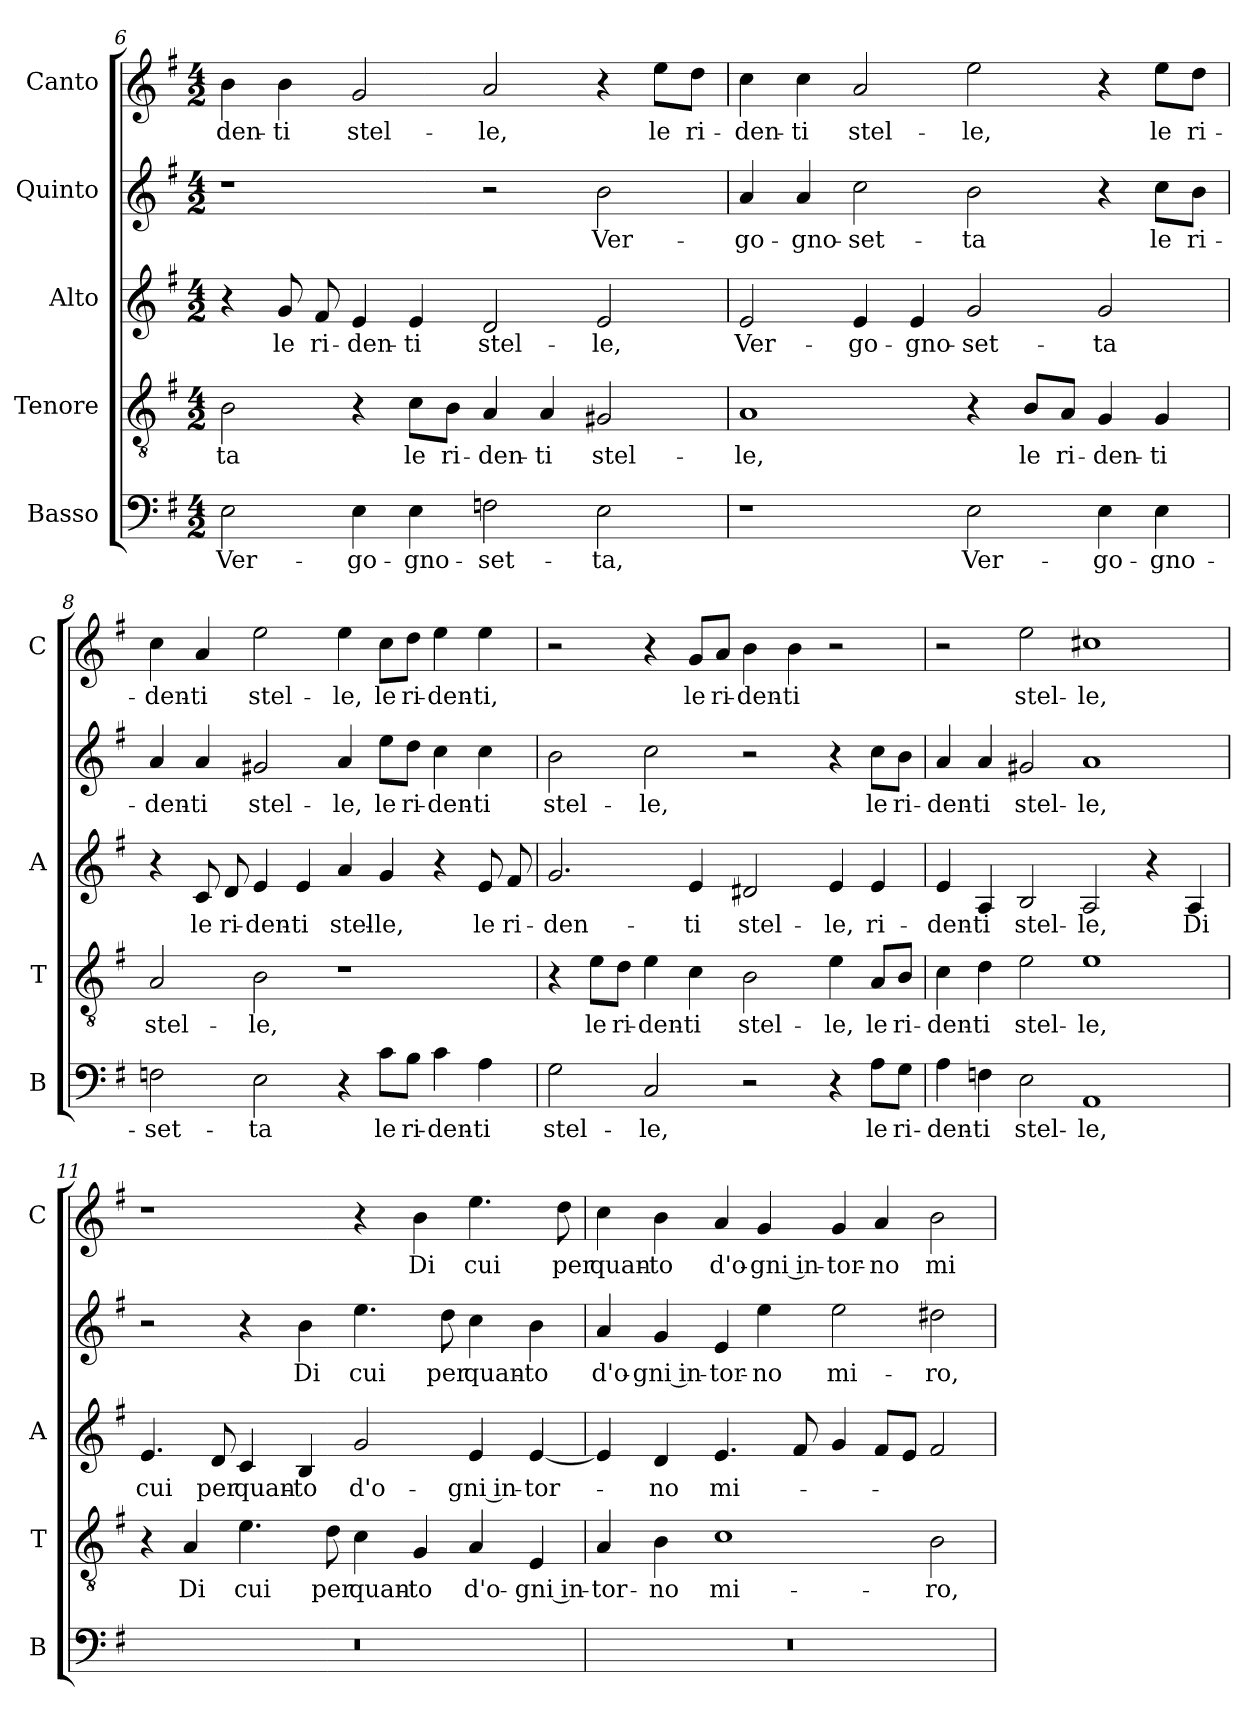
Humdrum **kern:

**kern	**text	**kern	**text	**kern	**text	**kern	**text	**kern	**text
*part5	*part5	*part4	*part4	*part3	*part3	*part2	*part2	*part1	*part1
*staff5	*staff5	*staff4	*staff4	*staff3	*staff3	*staff2	*staff2	*staff1	*staff1
*I"Basso	*	*I"Tenore	*	*I"Alto	*	*I"Quinto	*	*I"Canto	*
*I'B	*	*I'T	*	*I'A	*	*	*	*I'C	*
*clefF4	*	*clefGv2	*	*clefG2	*	*clefG2	*	*clefG2	*
*k[f#]	*	*k[f#]	*	*k[f#]	*	*k[f#]	*	*k[f#]	*
*G:	*	*G:	*	*G:	*	*G:	*	*G:	*
*M4/2	*	*M4/2	*	*M4/2	*	*M4/2	*	*M4/2	*
=6	=6	=6	=6	=6	=6	=6	=6	=6	=6
!	!LO:LY:b	!	!LO:LY:b	!	!	!	!	!	!LO:LY:b
2E\	Ver-	2B\	-ta	4r	.	1r	.	4b\	-den-
!	!	!	!	!	!LO:LY:b	!	!	!	!LO:LY:b
.	.	.	.	8g/	le	.	.	4b\	-ti
!	!	!	!	!	!LO:LY:b	!	!	!	!
.	.	.	.	8f#/	ri-	.	.	.	.
!	!LO:LY:b	!	!	!	!LO:LY:b	!	!	!	!LO:LY:b
4E\	-go-	4r	.	4e/	-den-	.	.	2g/	stel-
!	!LO:LY:b	!	!LO:LY:b	!	!LO:LY:b	!	!	!	!
4E\	-gno-	8c\L	le	4e/	-ti	.	.	.	.
!	!	!	!LO:LY:b	!	!	!	!	!	!
.	.	8B\J	ri-	.	.	.	.	.	.
!	!LO:LY:b	!	!LO:LY:b	!	!LO:LY:b	!	!	!	!LO:LY:b
2Fn\	-set-	4A/	-den-	2d/	stel-	2r	.	2a/	-le,
!	!	!	!LO:LY:b	!	!	!	!	!	!
.	.	4A/	-ti	.	.	.	.	.	.
!	!LO:LY:b	!	!LO:LY:b	!	!LO:LY:b	!	!LO:LY:b	!	!
2E\	-ta,	2G#X/	stel-	2e/	-le,	2b\	Ver-	4r	.
!	!	!	!	!	!	!	!	!	!LO:LY:b
.	.	.	.	.	.	.	.	8ee\L	le
!	!	!	!	!	!	!	!	!	!LO:LY:b
.	.	.	.	.	.	.	.	8dd\J	ri-
!!LO:LB:g=z
=7	=7	=7	=7	=7	=7	=7	=7	=7	=7
!	!	!	!LO:LY:b	!	!LO:LY:b	!	!LO:LY:b	!	!LO:LY:b
1r	.	1A	-le,	2e/	Ver-	4a/	-go-	4cc\	-den-
!	!	!	!	!	!	!	!LO:LY:b	!	!LO:LY:b
.	.	.	.	.	.	4a/	-gno-	4cc\	-ti
!	!	!	!	!	!LO:LY:b	!	!LO:LY:b	!	!LO:LY:b
.	.	.	.	4e/	-go-	2cc\	-set-	2a/	stel-
!	!	!	!	!	!LO:LY:b	!	!	!	!
.	.	.	.	4e/	-gno-	.	.	.	.
!	!LO:LY:b	!	!	!	!LO:LY:b	!	!LO:LY:b	!	!LO:LY:b
2E\	Ver-	4r	.	2g/	-set-	2b\	-ta	2ee\	-le,
!	!	!	!LO:LY:b	!	!	!	!	!	!
.	.	8B/L	le	.	.	.	.	.	.
!	!	!	!LO:LY:b	!	!	!	!	!	!
.	.	8A/J	ri-	.	.	.	.	.	.
!	!LO:LY:b	!	!LO:LY:b	!	!LO:LY:b	!	!	!	!
4E\	-go-	4G/	-den-	2g/	-ta	4r	.	4r	.
!	!LO:LY:b	!	!LO:LY:b	!	!	!	!LO:LY:b	!	!LO:LY:b
4E\	-gno-	4G/	-ti	.	.	8cc\L	le	8ee\L	le
!	!	!	!	!	!	!	!LO:LY:b	!	!LO:LY:b
.	.	.	.	.	.	8b\J	ri-	8dd\J	ri-
=8	=8	=8	=8	=8	=8	=8	=8	=8	=8
!	!LO:LY:b	!	!LO:LY:b	!	!	!	!LO:LY:b	!	!LO:LY:b
2Fn\	-set-	2A/	stel-	4r	.	4a/	-den-	4cc\	-den-
!	!	!	!	!	!LO:LY:b	!	!LO:LY:b	!	!LO:LY:b
.	.	.	.	8c/	le	4a/	-ti	4a/	-ti
!	!	!	!	!	!LO:LY:b	!	!	!	!
.	.	.	.	8d/	ri-	.	.	.	.
!	!LO:LY:b	!	!LO:LY:b	!	!LO:LY:b	!	!LO:LY:b	!	!LO:LY:b
2E\	-ta	2B\	-le,	4e/	-den-	2g#X/	stel-	2ee\	stel-
!	!	!	!	!	!LO:LY:b	!	!	!	!
.	.	.	.	4e/	-ti	.	.	.	.
!	!	!	!	!	!LO:LY:b	!	!LO:LY:b	!	!LO:LY:b
4r	.	1r	.	4a/	stel-	4a/	-le,	4ee\	-le,
!	!LO:LY:b	!	!	!	!LO:LY:b	!	!LO:LY:b	!	!LO:LY:b
8c\L	le	.	.	4g/	-le,	8ee\L	le	8cc\L	le
!	!LO:LY:b	!	!	!	!	!	!LO:LY:b	!	!LO:LY:b
8B\J	ri-	.	.	.	.	8dd\J	ri-	8dd\J	ri-
!	!LO:LY:b	!	!	!	!	!	!LO:LY:b	!	!LO:LY:b
4c\	-den-	.	.	4r	.	4cc\	-den-	4ee\	-den-
!	!LO:LY:b	!	!	!	!LO:LY:b	!	!LO:LY:b	!	!LO:LY:b
4A\	-ti	.	.	8e/	le	4cc\	-ti	4ee\	-ti,
!	!	!	!	!	!LO:LY:b	!	!	!	!
.	.	.	.	8f#/	ri-	.	.	.	.
=9	=9	=9	=9	=9	=9	=9	=9	=9	=9
!	!LO:LY:b	!	!	!	!LO:LY:b	!	!LO:LY:b	!	!
2G\	stel-	4r	.	2.g/	-den-	2b\	stel-	2r	.
!	!	!	!LO:LY:b	!	!	!	!	!	!
.	.	8e\L	le	.	.	.	.	.	.
!	!	!	!LO:LY:b	!	!	!	!	!	!
.	.	8d\J	ri-	.	.	.	.	.	.
!	!LO:LY:b	!	!LO:LY:b	!	!	!	!LO:LY:b	!	!
2C/	-le,	4e\	-den-	.	.	2cc\	-le,	4r	.
!	!	!	!LO:LY:b	!	!LO:LY:b	!	!	!	!LO:LY:b
.	.	4c\	-ti	4e/	-ti	.	.	8g/L	le
!	!	!	!	!	!	!	!	!	!LO:LY:b
.	.	.	.	.	.	.	.	8a/J	ri-
!	!	!	!LO:LY:b	!	!LO:LY:b	!	!	!	!LO:LY:b
2r	.	2B\	stel-	2d#X/	stel-	2r	.	4b\	-den-
!	!	!	!	!	!	!	!	!	!LO:LY:b
.	.	.	.	.	.	.	.	4b\	-ti
!	!	!	!LO:LY:b	!	!LO:LY:b	!	!	!	!
4r	.	4e\	-le,	4e/	-le,	4r	.	2r	.
!	!LO:LY:b	!	!LO:LY:b	!	!LO:LY:b	!	!LO:LY:b	!	!
8A\L	le	8A/L	le	4e/	ri-	8cc\L	le	.	.
!	!LO:LY:b	!	!LO:LY:b	!	!	!	!LO:LY:b	!	!
8G\J	ri-	8B/J	ri-	.	.	8b\J	ri-	.	.
!!LO:PB:g=z
=10	=10	=10	=10	=10	=10	=10	=10	=10	=10
!	!LO:LY:b	!	!LO:LY:b	!	!LO:LY:b	!	!LO:LY:b	!	!
4A\	-den-	4c\	-den-	4e/	-den-	4a/	-den-	2r	.
!	!LO:LY:b	!	!LO:LY:b	!	!LO:LY:b	!	!LO:LY:b	!	!
4Fn\	-ti	4d\	-ti	4A/	-ti	4a/	-ti	.	.
!	!LO:LY:b	!	!LO:LY:b	!	!LO:LY:b	!	!LO:LY:b	!	!LO:LY:b
2E\	stel-	2e\	stel-	2B/	stel-	2g#X/	stel-	2ee\	stel-
!	!LO:LY:b	!	!LO:LY:b	!	!LO:LY:b	!	!LO:LY:b	!	!LO:LY:b
1AA	-le,	1e	-le,	2A/	-le,	1a	-le,	1cc#X	-le,
.	.	.	.	4r	.	.	.	.	.
!	!	!	!	!	!LO:LY:b	!	!	!	!
.	.	.	.	4A/	Di	.	.	.	.
=11	=11	=11	=11	=11	=11	=11	=11	=11	=11
!	!	!	!	!	!LO:LY:b	!	!	!	!
0r	.	4r	.	4.e/	cui	2r	.	1r	.
!	!	!	!LO:LY:b	!	!	!	!	!	!
.	.	4A/	Di	.	.	.	.	.	.
!	!	!	!	!	!LO:LY:b	!	!	!	!
.	.	.	.	8d/	per	.	.	.	.
!	!	!	!LO:LY:b	!	!LO:LY:b	!	!	!	!
.	.	4.e\	cui	4c/	quan-	4r	.	.	.
!	!	!	!	!	!LO:LY:b	!	!LO:LY:b	!	!
.	.	.	.	4B/	-to	4b\	Di	.	.
!	!	!	!LO:LY:b	!	!	!	!	!	!
.	.	8d\	per	.	.	.	.	.	.
!	!	!	!LO:LY:b	!	!LO:LY:b	!	!LO:LY:b	!	!
.	.	4c\	quan-	2g/	d'o-	4.ee\	cui	4r	.
!	!	!	!LO:LY:b	!	!	!	!	!	!LO:LY:b
.	.	4G/	-to	.	.	.	.	4b\	Di
!	!	!	!	!	!	!	!LO:LY:b	!	!
.	.	.	.	.	.	8dd\	per	.	.
!	!	!	!LO:LY:b	!	!LO:LY:b	!	!LO:LY:b	!	!LO:LY:b
.	.	4A/	d'o-	4e/	-gni in-	4cc\	quan-	4.ee\	cui
!	!	!	!LO:LY:b	!	!LO:LY:b	!	!LO:LY:b	!	!
.	.	4E/	-gni in-	[4e/	-tor-	4b\	-to	.	.
!	!	!	!	!	!	!	!	!	!LO:LY:b
.	.	.	.	.	.	.	.	8dd\	per
=12	=12	=12	=12	=12	=12	=12	=12	=12	=12
!	!	!	!LO:LY:b	!	!	!	!LO:LY:b	!	!LO:LY:b
0r	.	4A/	-tor-	4e/]	.	4a/	d'o-	4cc\	quan-
!	!	!	!LO:LY:b	!	!LO:LY:b	!	!LO:LY:b	!	!LO:LY:b
.	.	4B\	-no	4d/	-no	4g/	-gni in-	4b\	-to
!	!	!	!LO:LY:b	!	!LO:LY:b	!	!LO:LY:b	!	!LO:LY:b
.	.	1c	mi-	4.e/	mi-	4e/	-tor-	4a/	d'o-
!	!	!	!	!	!	!	!LO:LY:b	!	!LO:LY:b
.	.	.	.	.	.	4ee\	-no	4g/	-gni in-
.	.	.	.	8f#/	.	.	.	.	.
!	!	!	!	!	!	!	!LO:LY:b	!	!LO:LY:b
.	.	.	.	4g/	.	2ee\	mi-	4g/	-tor-
!	!	!	!	!	!	!	!	!	!LO:LY:b
.	.	.	.	8f#/L	.	.	.	4a/	-no
.	.	.	.	8e/J	.	.	.	.	.
!	!	!	!LO:LY:b	!	!	!	!LO:LY:b	!	!LO:LY:b
.	.	2B\	-ro,	2f#/	.	2dd#X\	-ro,	2b\	mi-
=	=	=	=	=	=	=	=	=	=
*-	*-	*-	*-	*-	*-	*-	*-	*-	*-
